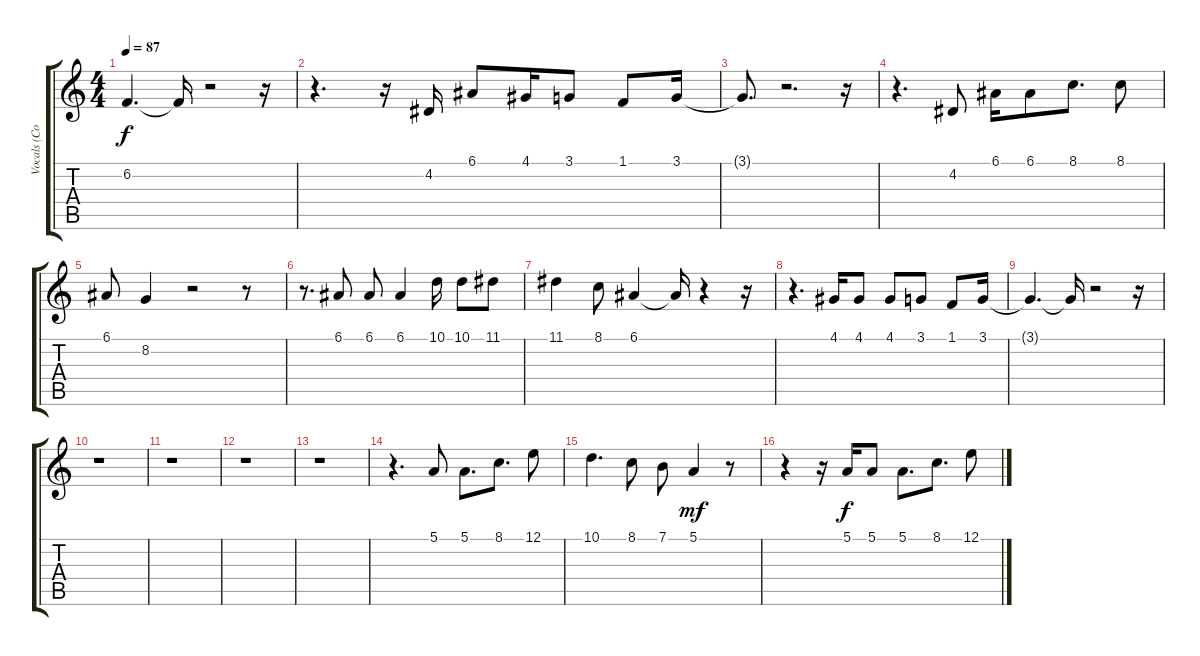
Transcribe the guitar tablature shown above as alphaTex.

\track ("Vocals (Collins)" "Vocals (Co") {instrument voiceoohs}
\staff {score tabs}
\tuning (E4 B3 G3 D3 A2 E2) {hide}
\ts (4 4)
\tempo 87
\clef g2
\ks c
6.2.4{d dy f} 6.2{t}.16 r.2 r.16 |
r.4{d} r.16 4.2.16 6.1.8 4.1.16 3.1.8 1.1.8 3.1.16 |
3.1{t}.8{d} r.2{d} r.16 |
r.4{d} 4.2.8 6.1.16 6.1.8 8.1.8{d} 8.1.8 |
6.1.8 8.2.4 r.2 r.8 |
r.8{d} 6.1.8 6.1.8 6.1.4 10.1.16 10.1.8 11.1.8 |
11.1.4 8.1.8 6.1.4 6.1{t}.16 r.4 r.16 |
r.4{d} 4.1.16 4.1.8 4.1.8 3.1.8 1.1.8 3.1.16 |
3.1{t}.4{d} 3.1{t}.16 r.2 r.16 |
r.1 |
r.1 |
r.1 |
r.1 |
r.4{d} 5.1.8 5.1.8{d} 8.1.8{d} 12.1.8 |
10.1.4{d} 8.1.8 7.1.8 5.1.4{dy mf} r.8 |
r.4 r.16 5.1.16{dy f} 5.1.8 5.1.8{d} 8.1.8{d} 12.1.8
